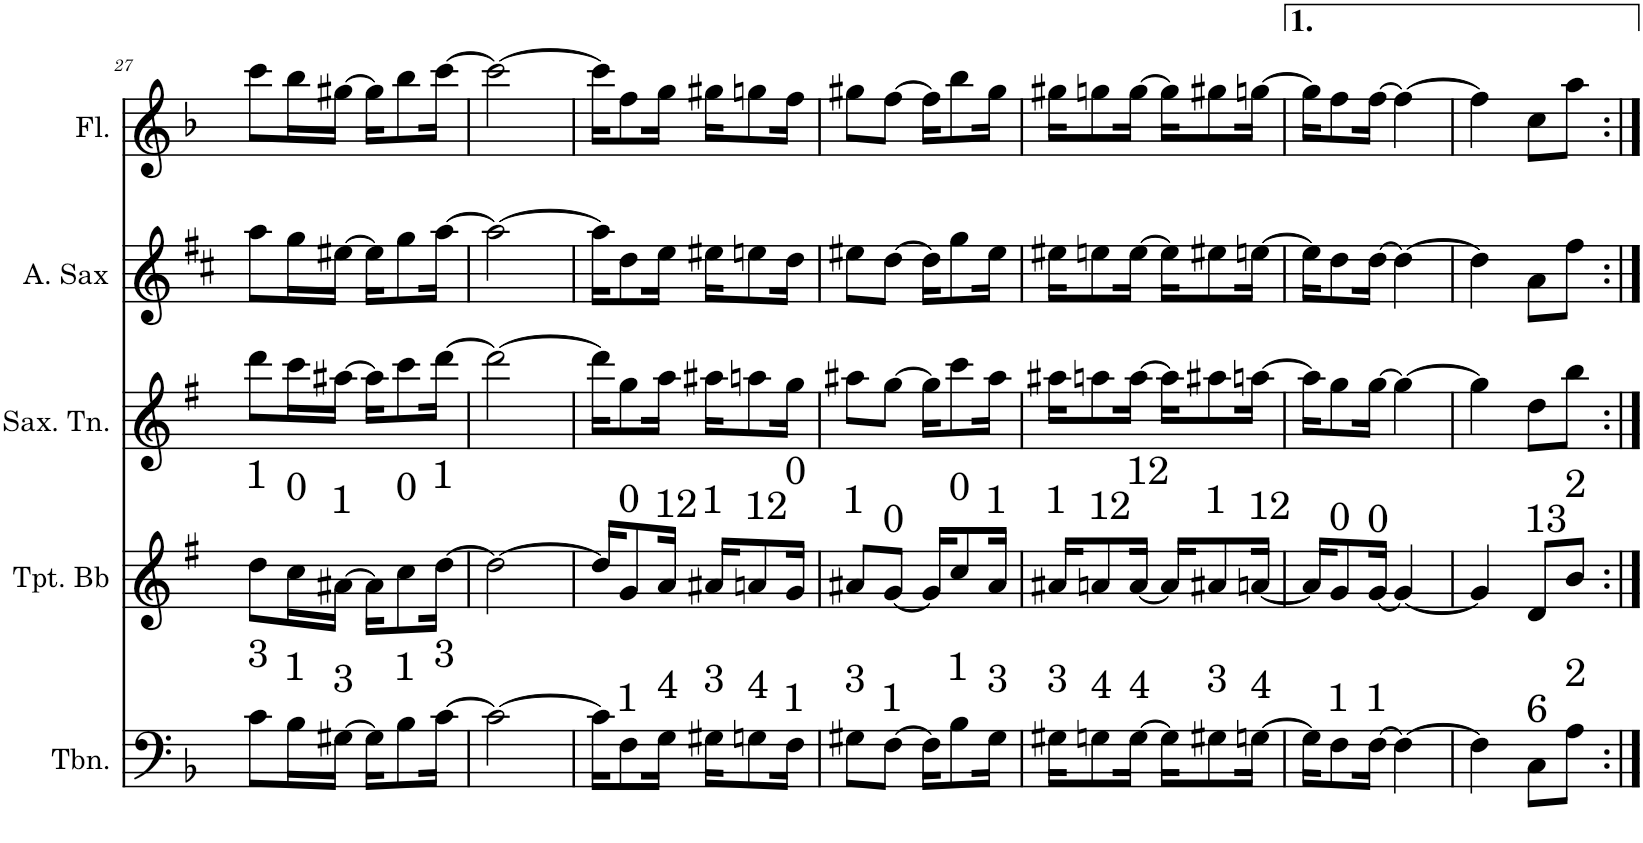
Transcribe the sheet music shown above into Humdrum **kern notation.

**kern	**kern	**kern	**kern	**kern
*part5	*part4	*part3	*part2	*part1
*staff5	*staff4	*staff3	*staff2	*staff1
*I"Trombone	*I"Trompete Bb	*I"Saxofone Tenor	*I"Saxofone Alto	*I"Flauta Transversal
*I'Tbn.	*I'Tpt. Bb	*I'Sax. Tn.	*	*I'Fl.
!!LO:PB:g=z
*clefF4	*clefG2	*clefG2	*clefG2	*clefG2
*	*Trd1c2	*Trd8c14	*Trd5c9	*
*k[b-]	*k[f#]	*k[f#]	*k[f#c#]	*k[b-]
*M2/4	*M2/4	*M2/4	*M2/4	*M2/4
=27	=27	=27	=27	=27
!	!LO:TX:a:t=1	!	!	!
!LO:TX:a:t=3	!	!	!	!
8c\L	8dd\L	8ddd\L	8aa\L	8ccc\L
!	!LO:TX:a:t=0	!	!	!
!LO:TX:a:t=1	!	!	!	!
16B-\L	16cc\L	16ccc\L	16gg\L	16bb-\L
!	!LO:TX:a:t=1	!	!	!
!LO:TX:a:t=3	!	!	!	!
[16G#X\JJ	[16a#X\JJ	[16aa#X\JJ	[16ee#X\JJ	[16gg#X\JJ
16G#\KL]	16a#\KL]	16aa#\KL]	16ee#\KL]	16gg#\KL]
!	!LO:TX:a:t=0	!	!	!
!LO:TX:a:t=1	!	!	!	!
8B-\	8cc\	8ccc\	8gg\	8bb-\
!	!LO:TX:a:t=1	!	!	!
!LO:TX:a:t=3	!	!	!	!
[16c\Jk	[16dd\Jk	[16ddd\Jk	[16aa\Jk	[16ccc\Jk
=28	=28	=28	=28	=28
2c\_	2dd\_	2ddd\_	2aa\_	2ccc\_
=29	=29	=29	=29	=29
16c\KL]	16dd/KL]	16ddd\KL]	16aa\KL]	16ccc\KL]
!	!LO:TX:a:t=0	!	!	!
!LO:TX:a:t=1	!	!	!	!
8F\	8g/	8gg\	8dd\	8ff\
!	!LO:TX:a:t=12	!	!	!
!LO:TX:a:t=4	!	!	!	!
16G\Jk	16a/Jk	16aa\Jk	16ee\Jk	16gg\Jk
!	!LO:TX:a:t=1	!	!	!
!LO:TX:a:t=3	!	!	!	!
16G#X\KL	16a#X/KL	16aa#X\KL	16ee#X\KL	16gg#X\KL
!	!LO:TX:a:t=12	!	!	!
!LO:TX:a:t=4	!	!	!	!
8Gn\	8an/	8aan\	8een\	8ggn\
!	!LO:TX:a:t=0	!	!	!
!LO:TX:a:t=1	!	!	!	!
16F\Jk	16g/Jk	16gg\Jk	16dd\Jk	16ff\Jk
=30	=30	=30	=30	=30
!	!LO:TX:a:t=1	!	!	!
!LO:TX:a:t=3	!	!	!	!
8G#X\L	8a#X/L	8aa#X\L	8ee#X\L	8gg#X\L
!	!LO:TX:a:t=0	!	!	!
!LO:TX:a:t=1	!	!	!	!
[8F\J	[8g/J	[8gg\J	[8dd\J	[8ff\J
16F\KL]	16g/KL]	16gg\KL]	16dd\KL]	16ff\KL]
!	!LO:TX:a:t=0	!	!	!
!LO:TX:a:t=1	!	!	!	!
8B-\	8cc/	8ccc\	8gg\	8bb-\
!	!LO:TX:a:t=1	!	!	!
!LO:TX:a:t=3	!	!	!	!
16G#\Jk	16a#/Jk	16aa#\Jk	16ee#\Jk	16gg#\Jk
=31	=31	=31	=31	=31
!	!LO:TX:a:t=1	!	!	!
!LO:TX:a:t=3	!	!	!	!
16G#X\KL	16a#X/KL	16aa#X\KL	16ee#X\KL	16gg#X\KL
!	!LO:TX:a:t=12	!	!	!
!LO:TX:a:t=4	!	!	!	!
8Gn\	8an/	8aan\	8een\	8ggn\
!	!LO:TX:a:t=12	!	!	!
!LO:TX:a:t=4	!	!	!	!
[16G\Jk	[16a/Jk	[16aa\Jk	[16ee\Jk	[16gg\Jk
16G\KL]	16a/KL]	16aa\KL]	16ee\KL]	16gg\KL]
!	!LO:TX:a:t=1	!	!	!
!LO:TX:a:t=3	!	!	!	!
8G#X\	8a#X/	8aa#X\	8ee#X\	8gg#X\
!	!LO:TX:a:t=12	!	!	!
!LO:TX:a:t=4	!	!	!	!
[16Gn\Jk	[16an/Jk	[16aan\Jk	[16een\Jk	[16ggn\Jk
=32	=32	=32	=32	=32
16G\KL]	16a/KL]	16aa\KL]	16ee\KL]	16gg\KL]
!	!LO:TX:a:t=0	!	!	!
!LO:TX:a:t=1	!	!	!	!
8F\	8g/	8gg\	8dd\	8ff\
!	!LO:TX:a:t=0	!	!	!
!LO:TX:a:t=1	!	!	!	!
[16F\Jk	[16g/Jk	[16gg\Jk	[16dd\Jk	[16ff\Jk
4F\_	4g/_	4gg\_	4dd\_	4ff\_
=33	=33	=33	=33	=33
4F\]	4g/]	4gg\]	4dd\]	4ff\]
!	!LO:TX:a:t=13	!	!	!
!LO:TX:a:t=6	!	!	!	!
8C\L	8d/L	8dd\L	8a\L	8cc\L
!	!LO:TX:a:t=2	!	!	!
!LO:TX:a:t=2	!	!	!	!
8A\J	8b/J	8bb\J	8ff#\J	8aa\J
=:|!	=:|!	=:|!	=:|!	=:|!
*-	*-	*-	*-	*-
